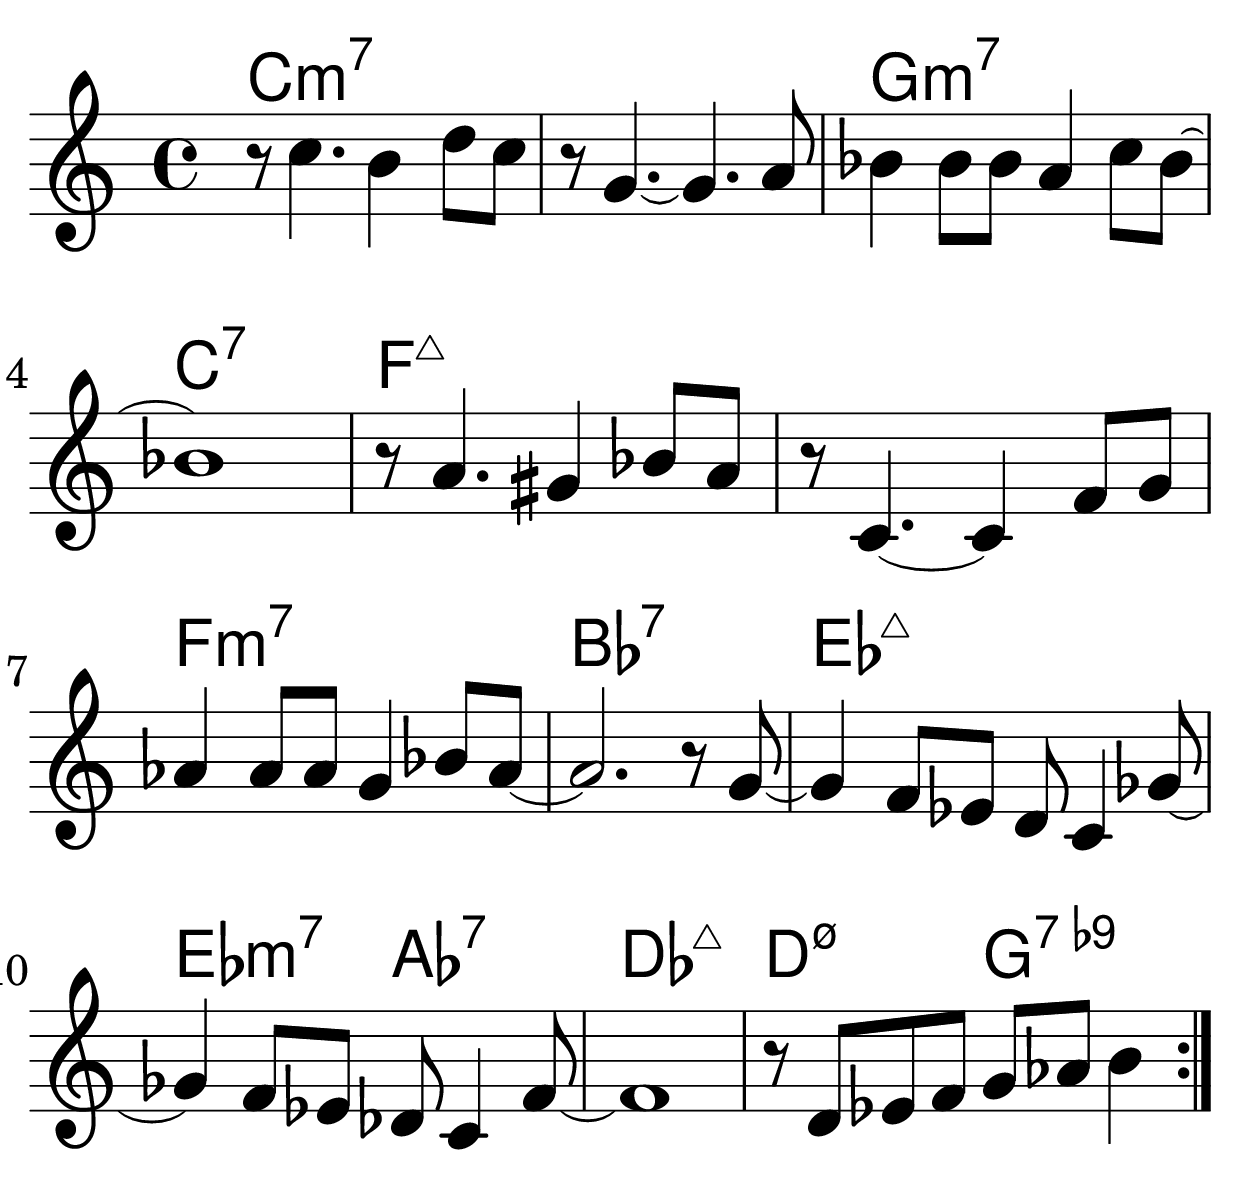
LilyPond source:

\version "2.24.1"

\include "page.ly"
\include "swing.ly"

\header {
  title = "Solar"
  composer = "Miles Davis"
}

% NOTE: See `https://music.stackexchange.com/questions/113428/midi-count-in-with-lilypond`.
% NOTE: See `https://lilypond.org/doc/v2.23/Documentation/notation/enhancing-midi-output`.

global = {
  \time 4/4
  \key c \major
}

count_in = \new DrumStaff {
  \global
  \drummode
  {
    cl4 cl  cl  cl  |
  }
}

music = \new Staff \with { midiInstrument = "muted trumpet" } {
  \global
  \clef treble
  \relative c''
  \repeat volta 2
  {
    % \bar ".|:"
    r8  c4.           b4      d8    c       |
    r8  g4. ~         g             a8      |
    bes4    bes8  bes a4      c8    bes ~   |
    bes1                                    |
    r8  a4.           gis4    bes8  a       |
    r8  c,4. ~        c4      f8    g       |
    aes4    aes8  aes g4      bes8  aes ~   |
    aes2.                     r8    g ~     |
    g4      f8    ees d   c4        ges'8 ~ |
    ges4    f8    ees des c4        f8 ~    |
    f1                                      |
    r8  d   ees   f   g   aes b4            |
  }
}

chord_names = {
  \new ChordNames {
    % NOTE: See `https://lilypond.org/doc/v2.21/Documentation/notation/common-chord-modifiers`.
    % NOTE: See `https://lilypond.org/doc/v2.21/Documentation/notation/chord-mode#extended-and-altered-chords`.
    \chordmode {
      c\breve:m7        |
                        |
      g1:m7             |
      c:7               |
      f\breve:7+        |
                        |
      f1:m7             |
      bes:7             |
      ees:7+            |
      ees2:m7   aes:7   |
      des1:7+           |
      d2:m7.5-  g:7.9-  |
    }
  }
}

\score {
  <<
    \chord_names
    \music
  >>
  \layout { }
}

\score {
  \unfoldRepeats
  \applySwing 8 #'(4 3)
  {
    \count_in
    \music
  }
  \midi {
    \tempo 4 = 160
  }
}
